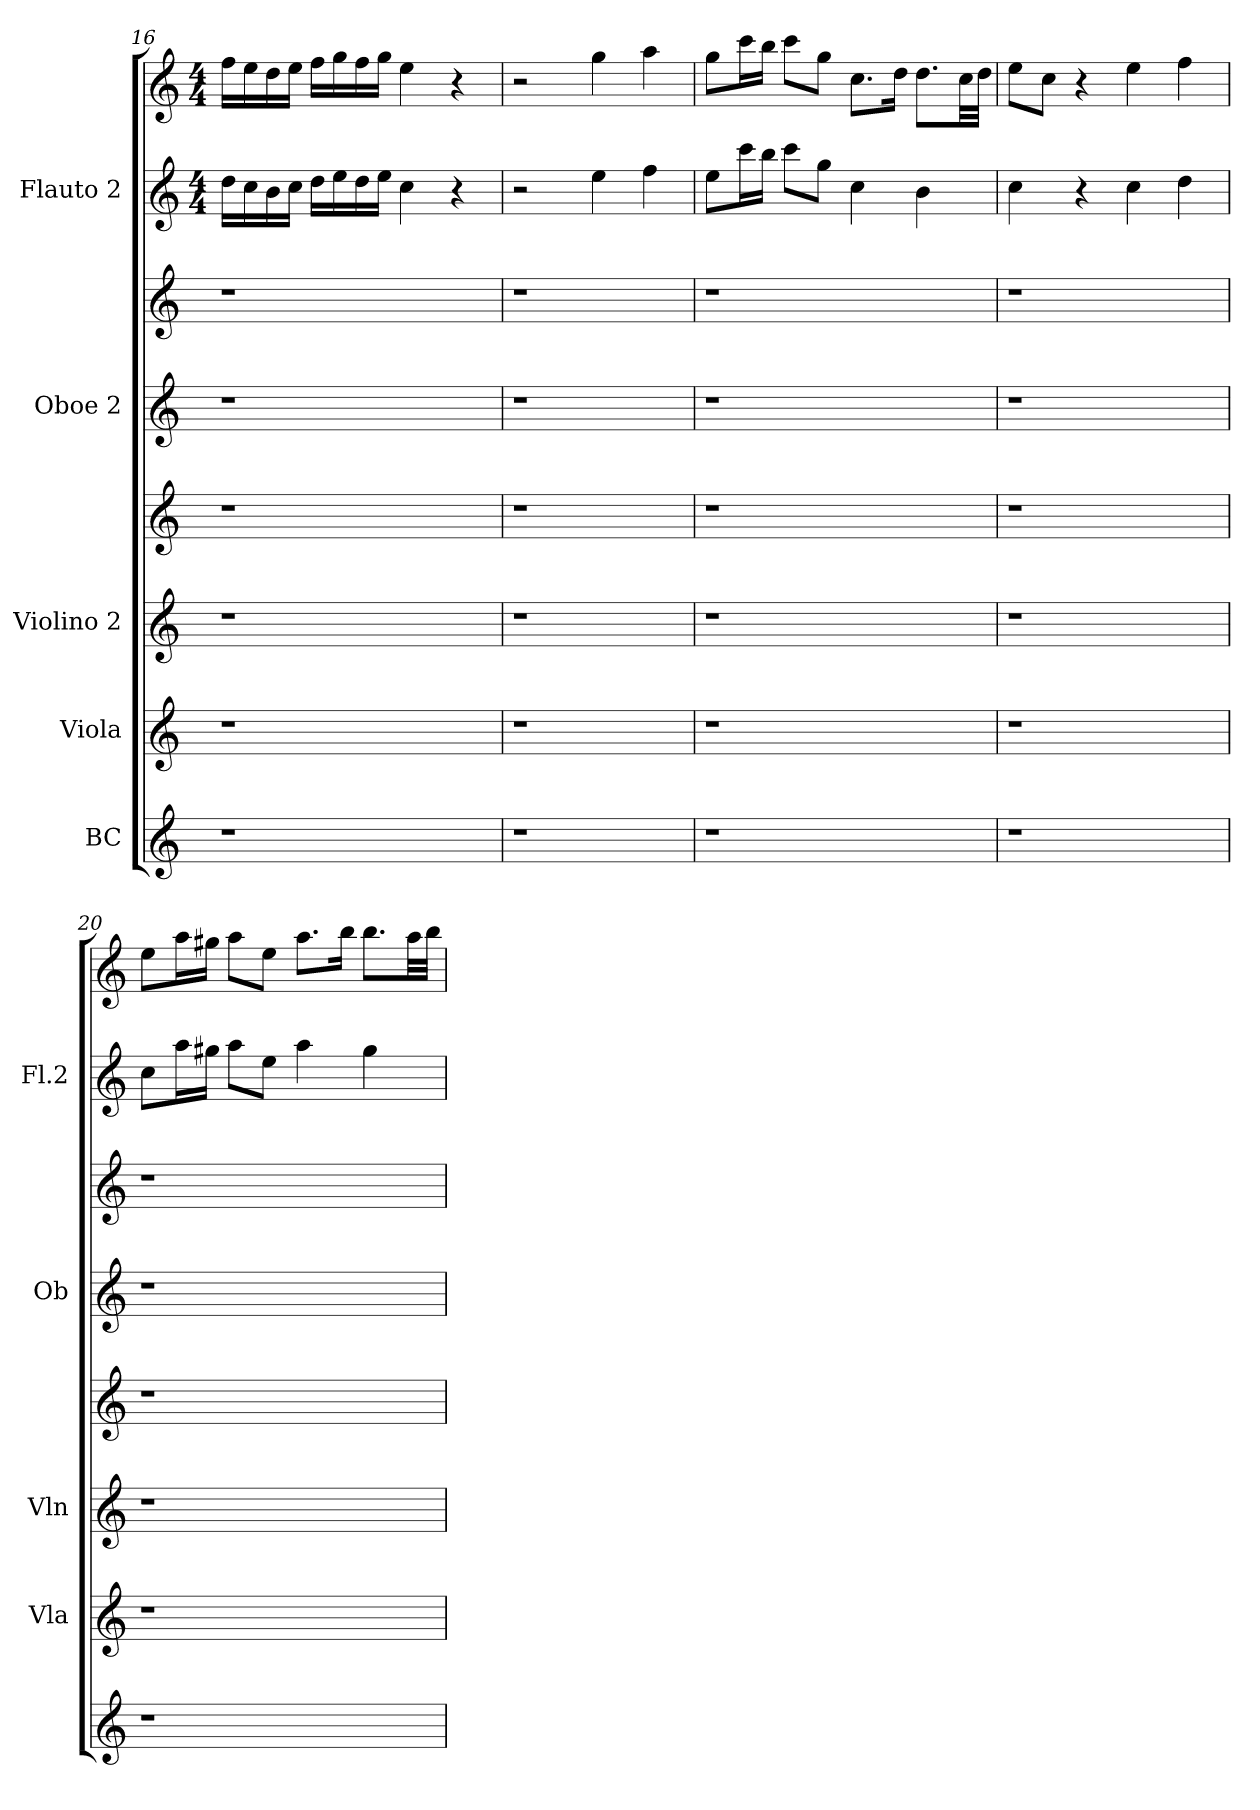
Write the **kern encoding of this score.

**kern	**kern	**kern	**kern	**kern	**kern	**kern	**kern
*part5	*part4	*part3	*part3	*part2	*part2	*part1	*part1
*staff8	*staff7	*staff6	*staff5	*staff4	*staff3	*staff2	*staff1
*I"BC	*I"Viola	*I"Violino 2	*	*I"Oboe 2	*	*I"Flauto 2	*
*	*I'Vla	*I'Vln	*	*I'Ob	*	*I'Fl.2	*
!!LO:LB:g=z
*clefG2	*clefG2	*clefG2	*clefG2	*clefG2	*clefG2	*clefG2	*clefG2
*k[]	*k[]	*k[]	*k[]	*k[]	*k[]	*k[]	*k[]
*	*	*	*	*	*	*M4/4	*M4/4
=16	=16	=16	=16	=16	=16	=16	=16
1r	1r	1r	1r	1r	1r	16dd\LL	16ff\LL
.	.	.	.	.	.	16cc\	16ee\
.	.	.	.	.	.	16b\	16dd\
.	.	.	.	.	.	16cc\JJ	16ee\JJ
.	.	.	.	.	.	16dd\LL	16ff\LL
.	.	.	.	.	.	16ee\	16gg\
.	.	.	.	.	.	16dd\	16ff\
.	.	.	.	.	.	16ee\JJ	16gg\JJ
.	.	.	.	.	.	4cc\	4ee\
.	.	.	.	.	.	4r	4r
=17	=17	=17	=17	=17	=17	=17	=17
1r	1r	1r	1r	1r	1r	2r	2r
.	.	.	.	.	.	4ee\	4gg\
.	.	.	.	.	.	4ff\	4aa\
=18	=18	=18	=18	=18	=18	=18	=18
1r	1r	1r	1r	1r	1r	8ee\L	8gg\L
.	.	.	.	.	.	16ccc\L	16ccc\L
.	.	.	.	.	.	16bb\JJ	16bb\JJ
.	.	.	.	.	.	8ccc\L	8ccc\L
.	.	.	.	.	.	8gg\J	8gg\J
.	.	.	.	.	.	4cc\	8.cc\L
.	.	.	.	.	.	.	16dd\Jk
.	.	.	.	.	.	4b\	8.dd\L
.	.	.	.	.	.	.	32cc\LL
.	.	.	.	.	.	.	32dd\JJJ
!!LO:PB:g=z
=19	=19	=19	=19	=19	=19	=19	=19
1r	1r	1r	1r	1r	1r	4cc\	8ee\L
.	.	.	.	.	.	.	8cc\J
.	.	.	.	.	.	4r	4r
.	.	.	.	.	.	4cc\	4ee\
.	.	.	.	.	.	4dd\	4ff\
!!LO:LB:g=z
=20	=20	=20	=20	=20	=20	=20	=20
1r	1r	1r	1r	1r	1r	8cc\L	8ee\L
.	.	.	.	.	.	16aa\L	16aa\L
.	.	.	.	.	.	16gg#X\JJ	16gg#X\JJ
.	.	.	.	.	.	8aa\L	8aa\L
.	.	.	.	.	.	8ee\J	8ee\J
.	.	.	.	.	.	4aa\	8.aa\L
.	.	.	.	.	.	.	16bb\Jk
.	.	.	.	.	.	4gg#\	8.bb\L
.	.	.	.	.	.	.	32aa\LL
.	.	.	.	.	.	.	32bb\JJJ
=	=	=	=	=	=	=	=
*-	*-	*-	*-	*-	*-	*-	*-
